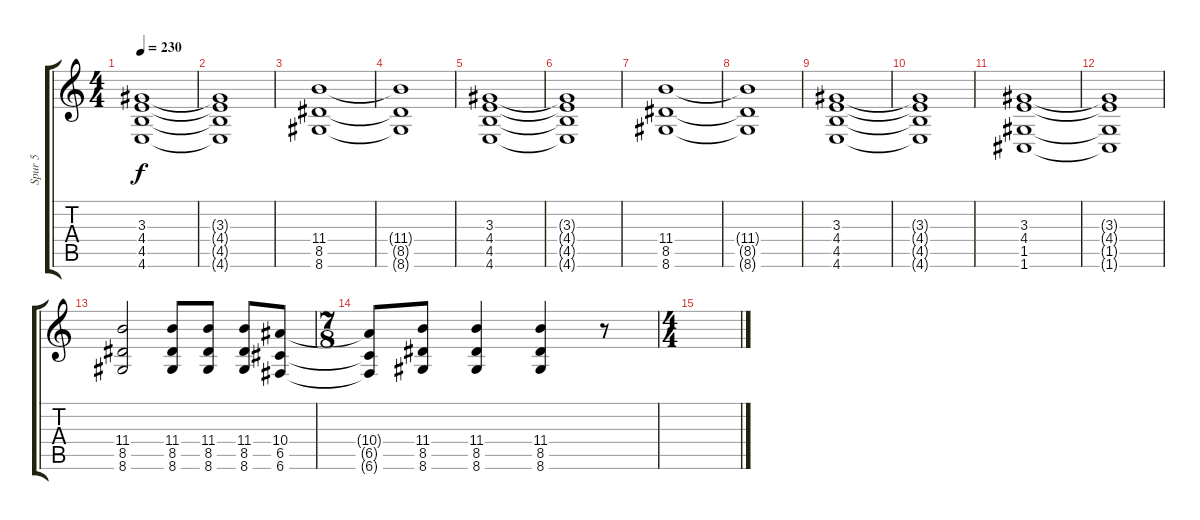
\track ("Spur 5" "Spur 5") {instrument distortionguitar}
\staff {score tabs}
\tuning (D4 A3 F3 C3 G2 C2) {hide}
\ts (4 4)
\tempo 230
\clef g2
\ks c
(3.3 4.4 4.5 4.6).1{dy f} |
(3.3{t} 4.4{t} 4.5{t} 4.6{t}).1 |
(11.4 8.5 8.6).1 |
(11.4{t} 8.5{t} 8.6{t}).1 |
(3.3 4.4 4.5 4.6).1 |
(3.3{t} 4.4{t} 4.5{t} 4.6{t}).1 |
(11.4 8.5 8.6).1 |
(11.4{t} 8.5{t} 8.6{t}).1 |
(3.3 4.4 4.5 4.6).1 |
(3.3{t} 4.4{t} 4.5{t} 4.6{t}).1 |
(3.3 4.4 1.5 1.6).1 |
(3.3{t} 4.4{t} 1.5{t} 1.6{t}).1 |
(11.4 8.5 8.6).2 (11.4 8.5 8.6).8 (11.4 8.5 8.6).8 (11.4 8.5 8.6).8 (10.4 6.5 6.6).8 |
\ts (7 8)
(10.4{t} 6.5{t} 6.6{t}).8 (11.4 8.5 8.6).8 (11.4 8.5 8.6).4 (11.4 8.5 8.6).4 r.8 |
\ts (4 4)
